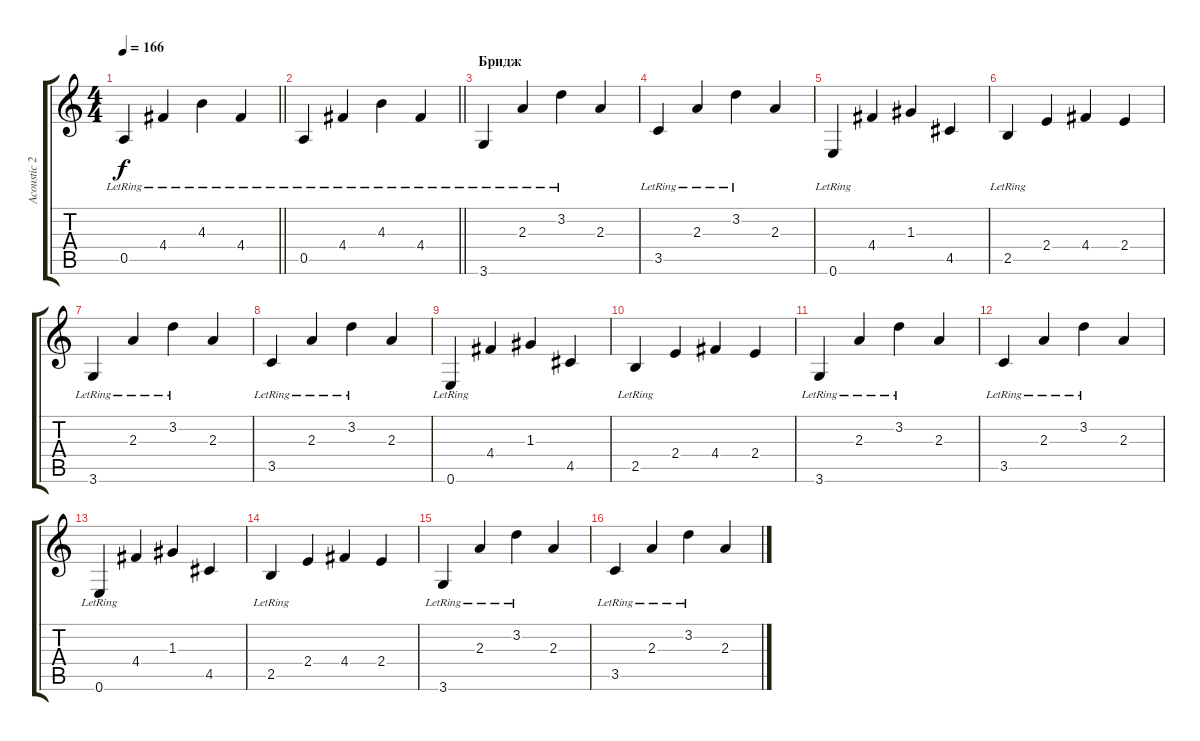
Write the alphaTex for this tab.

\track ("Acoustic 2" "Acoustic 2") {instrument acousticguitarsteel}
\staff {score tabs}
\tuning (E4 B3 G3 D3 A2 E2) {hide}
\ts (4 4)
\tempo 166
\clef g2
\barLineRight lightlight
\ks c
0.5{lr}.4{dy f} 4.4{lr}.4 4.3{lr}.4 4.4{lr}.4 |
\barLineRight lightlight
0.5{lr}.4 4.4{lr}.4 4.3{lr}.4 4.4{lr}.4 |
\section ("" "Бридж")
3.6{lr}.4 2.3{lr}.4 3.2{lr}.4 2.3.4 |
3.5{lr}.4 2.3{lr}.4 3.2{lr}.4 2.3.4 |
0.6{lr}.4 4.4.4 1.3.4 4.5.4 |
2.5{lr}.4 2.4.4 4.4.4 2.4.4 |
3.6{lr}.4 2.3{lr}.4 3.2{lr}.4 2.3.4 |
3.5{lr}.4 2.3{lr}.4 3.2{lr}.4 2.3.4 |
0.6{lr}.4 4.4.4 1.3.4 4.5.4 |
2.5{lr}.4 2.4.4 4.4.4 2.4.4 |
3.6{lr}.4 2.3{lr}.4 3.2{lr}.4 2.3.4 |
3.5{lr}.4 2.3{lr}.4 3.2{lr}.4 2.3.4 |
0.6{lr}.4 4.4.4 1.3.4 4.5.4 |
2.5{lr}.4 2.4.4 4.4.4 2.4.4 |
3.6{lr}.4 2.3{lr}.4 3.2{lr}.4 2.3.4 |
3.5{lr}.4 2.3{lr}.4 3.2{lr}.4 2.3.4
